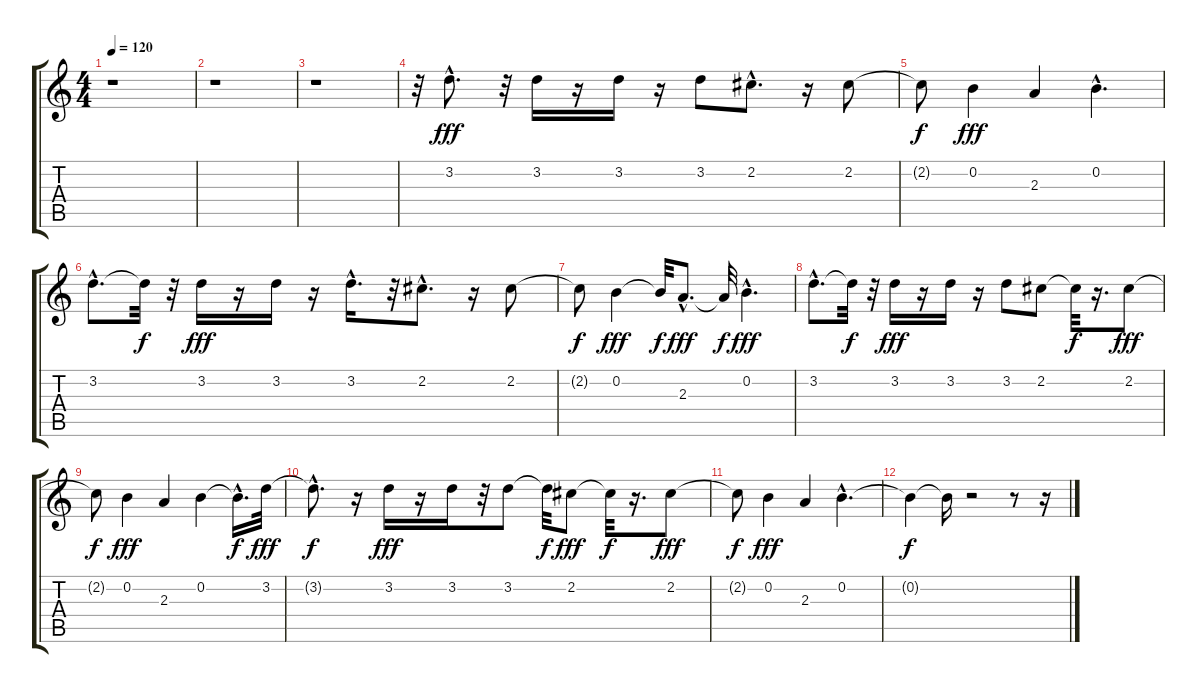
\track "" {instrument distortionguitar}
\staff {score tabs}
\tuning (E4 B3 G3 D3 A2 E2) {hide}
\ts (4 4)
\tempo 120
\clef g2
\ks c
r.1{dy f} |
r.1 |
r.1 |
r.32 3.2{hac}.8{d dy fff} r.32 3.2.16 r.16 3.2.16 r.16 3.2.8 2.2{hac}.8{d} r.16 2.2.8 |
2.2{t}.8{dy f} 0.2.4{dy fff} 2.3.4 0.2{hac}.4{d} |
3.2{hac}.8{d} 3.2{t}.32{dy f} r.32 3.2.16{dy fff} r.16 3.2.16 r.16 3.2{hac}.16{d} r.32 2.2{hac}.8{d} r.16 2.2.8 |
2.2{t}.8{dy f} 0.2.4{dy fff} 0.2{t}.32{dy f} 2.3{hac}.8{d dy fff} 2.3{t}.32{dy f} 0.2{hac}.4{d dy fff} |
3.2{hac}.8{d} 3.2{t}.32{dy f} r.32 3.2.16{dy fff} r.16 3.2.16 r.16 3.2.8 2.2.8 2.2{t}.32{dy f} r.16{d} 2.2.8{dy fff} |
2.2{t}.8{dy f} 0.2.4{dy fff} 2.3.4 0.2.4 0.2{hac t}.16{d dy f} 3.2.32{dy fff} |
3.2{hac t}.8{d dy f} r.16 3.2.16{dy fff} r.16 3.2.16 r.32 3.2.8 3.2{t}.32{dy f} 2.2.8{dy fff} 2.2{t}.32{dy f} r.16{d} 2.2.8{dy fff} |
2.2{t}.8{dy f} 0.2.4{dy fff} 2.3.4 0.2{hac}.4{d} |
0.2{t}.4{dy f} 0.2{t}.16 r.2 r.8 r.16
